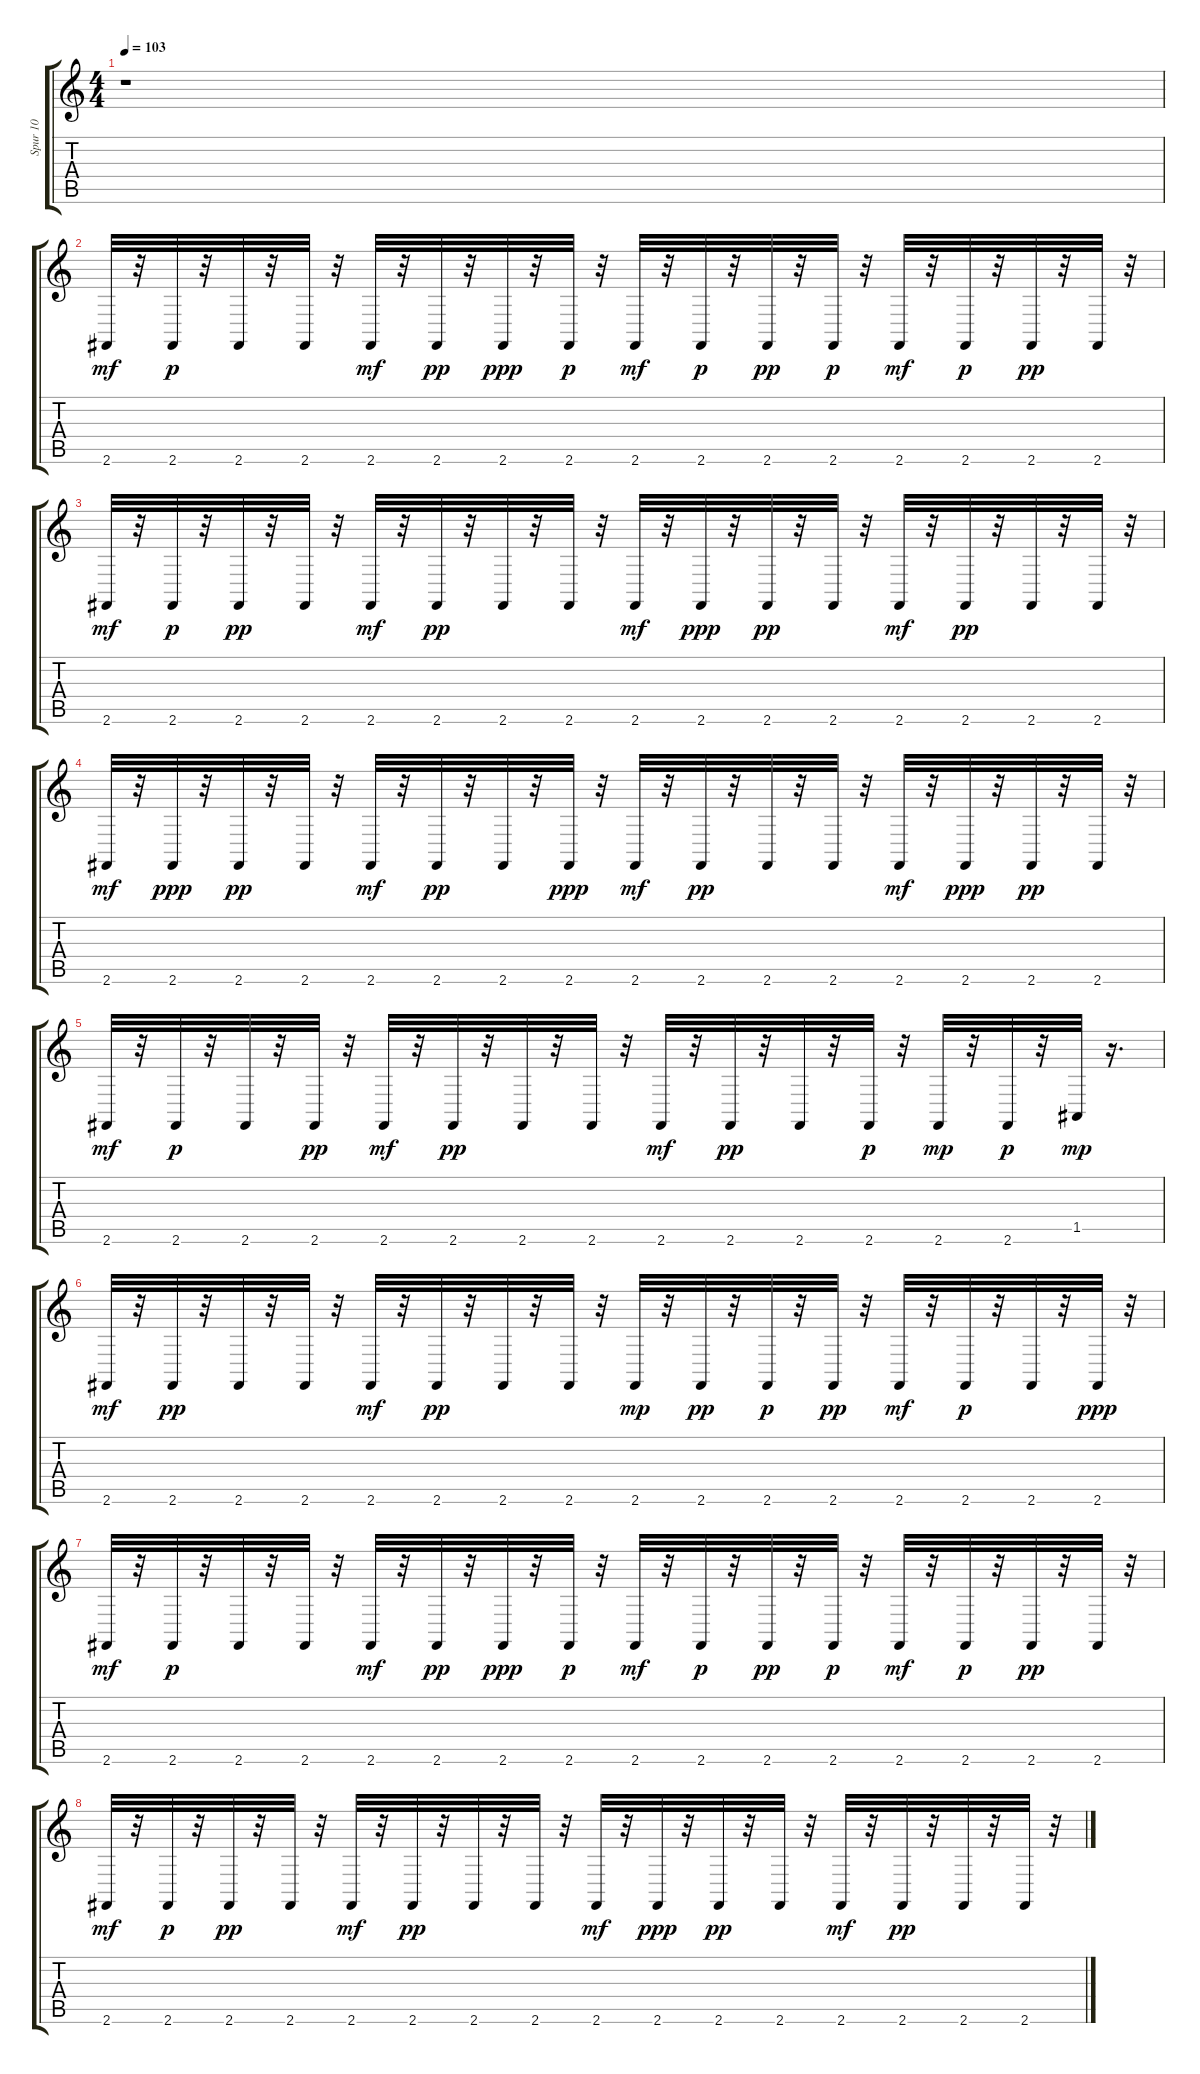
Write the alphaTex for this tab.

\track ("Spur 10" "Spur 10") {instrument electricpiano2}
\staff {score tabs}
\tuning (E4 B3 G3 D3 A2 E2) {hide}
\ts (4 4)
\tempo 103
\clef g2
\ks c
r.1{dy mf instrument electricpiano2} |
2.6.32 r.32 2.6.32{dy p} r.32 2.6.32 r.32 2.6.32 r.32 2.6.32{dy mf} r.32 2.6.32{dy pp} r.32 2.6.32{dy ppp} r.32 2.6.32{dy p} r.32 2.6.32{dy mf} r.32 2.6.32{dy p} r.32 2.6.32{dy pp} r.32 2.6.32{dy p} r.32 2.6.32{dy mf} r.32 2.6.32{dy p} r.32 2.6.32{dy pp} r.32 2.6.32 r.32 |
2.6.32{dy mf} r.32 2.6.32{dy p} r.32 2.6.32{dy pp} r.32 2.6.32 r.32 2.6.32{dy mf} r.32 2.6.32{dy pp} r.32 2.6.32 r.32 2.6.32 r.32 2.6.32{dy mf} r.32 2.6.32{dy ppp} r.32 2.6.32{dy pp} r.32 2.6.32 r.32 2.6.32{dy mf} r.32 2.6.32{dy pp} r.32 2.6.32 r.32 2.6.32 r.32 |
2.6.32{dy mf} r.32 2.6.32{dy ppp} r.32 2.6.32{dy pp} r.32 2.6.32 r.32 2.6.32{dy mf} r.32 2.6.32{dy pp} r.32 2.6.32 r.32 2.6.32{dy ppp} r.32 2.6.32{dy mf} r.32 2.6.32{dy pp} r.32 2.6.32 r.32 2.6.32 r.32 2.6.32{dy mf} r.32 2.6.32{dy ppp} r.32 2.6.32{dy pp} r.32 2.6.32 r.32 |
2.6.32{dy mf} r.32 2.6.32{dy p} r.32 2.6.32 r.32 2.6.32{dy pp} r.32 2.6.32{dy mf} r.32 2.6.32{dy pp} r.32 2.6.32 r.32 2.6.32 r.32 2.6.32{dy mf} r.32 2.6.32{dy pp} r.32 2.6.32 r.32 2.6.32{dy p} r.32 2.6.32{dy mp} r.32 2.6.32{dy p} r.32 1.5.32{dy mp} r.16{d} |
2.6.32{dy mf} r.32 2.6.32{dy pp} r.32 2.6.32 r.32 2.6.32 r.32 2.6.32{dy mf} r.32 2.6.32{dy pp} r.32 2.6.32 r.32 2.6.32 r.32 2.6.32{dy mp} r.32 2.6.32{dy pp} r.32 2.6.32{dy p} r.32 2.6.32{dy pp} r.32 2.6.32{dy mf} r.32 2.6.32{dy p} r.32 2.6.32 r.32 2.6.32{dy ppp} r.32 |
2.6.32{dy mf} r.32 2.6.32{dy p} r.32 2.6.32 r.32 2.6.32 r.32 2.6.32{dy mf} r.32 2.6.32{dy pp} r.32 2.6.32{dy ppp} r.32 2.6.32{dy p} r.32 2.6.32{dy mf} r.32 2.6.32{dy p} r.32 2.6.32{dy pp} r.32 2.6.32{dy p} r.32 2.6.32{dy mf} r.32 2.6.32{dy p} r.32 2.6.32{dy pp} r.32 2.6.32 r.32 |
2.6.32{dy mf} r.32 2.6.32{dy p} r.32 2.6.32{dy pp} r.32 2.6.32 r.32 2.6.32{dy mf} r.32 2.6.32{dy pp} r.32 2.6.32 r.32 2.6.32 r.32 2.6.32{dy mf} r.32 2.6.32{dy ppp} r.32 2.6.32{dy pp} r.32 2.6.32 r.32 2.6.32{dy mf} r.32 2.6.32{dy pp} r.32 2.6.32 r.32 2.6.32 r.32
